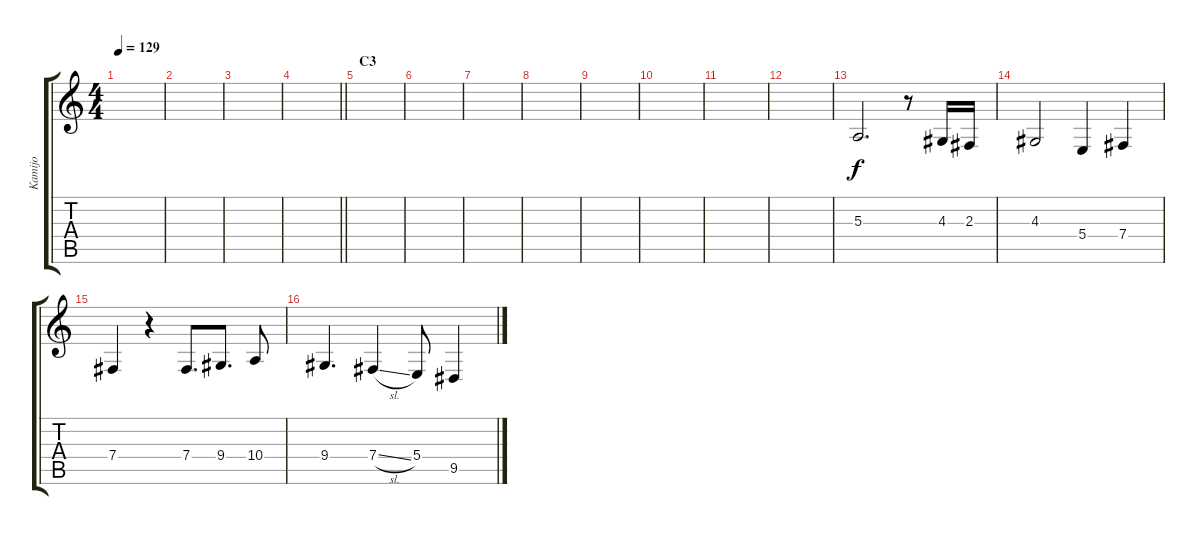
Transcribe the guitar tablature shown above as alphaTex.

\track ("Kamijo" "Kamijo") {instrument choiraahs}
\staff {score tabs}
\tuning (Db4 Ab3 E3 B2 Gb2 Db2) {hide}
\ts (4 4)
\tempo 129
\clef g2
\ks c
|
|
|
\barLineRight lightlight
|
\section ("" "C3")
|
|
|
|
|
|
|
|
5.3.2{d} r.8 4.3.16 2.3.16 |
4.3.2 5.4.4 7.4.4 |
7.4.4 r.4 7.4.8{d} 9.4.8{d} 10.4.8 |
9.4.4{d} 7.4{sl}.4 5.4.8 9.5.4
